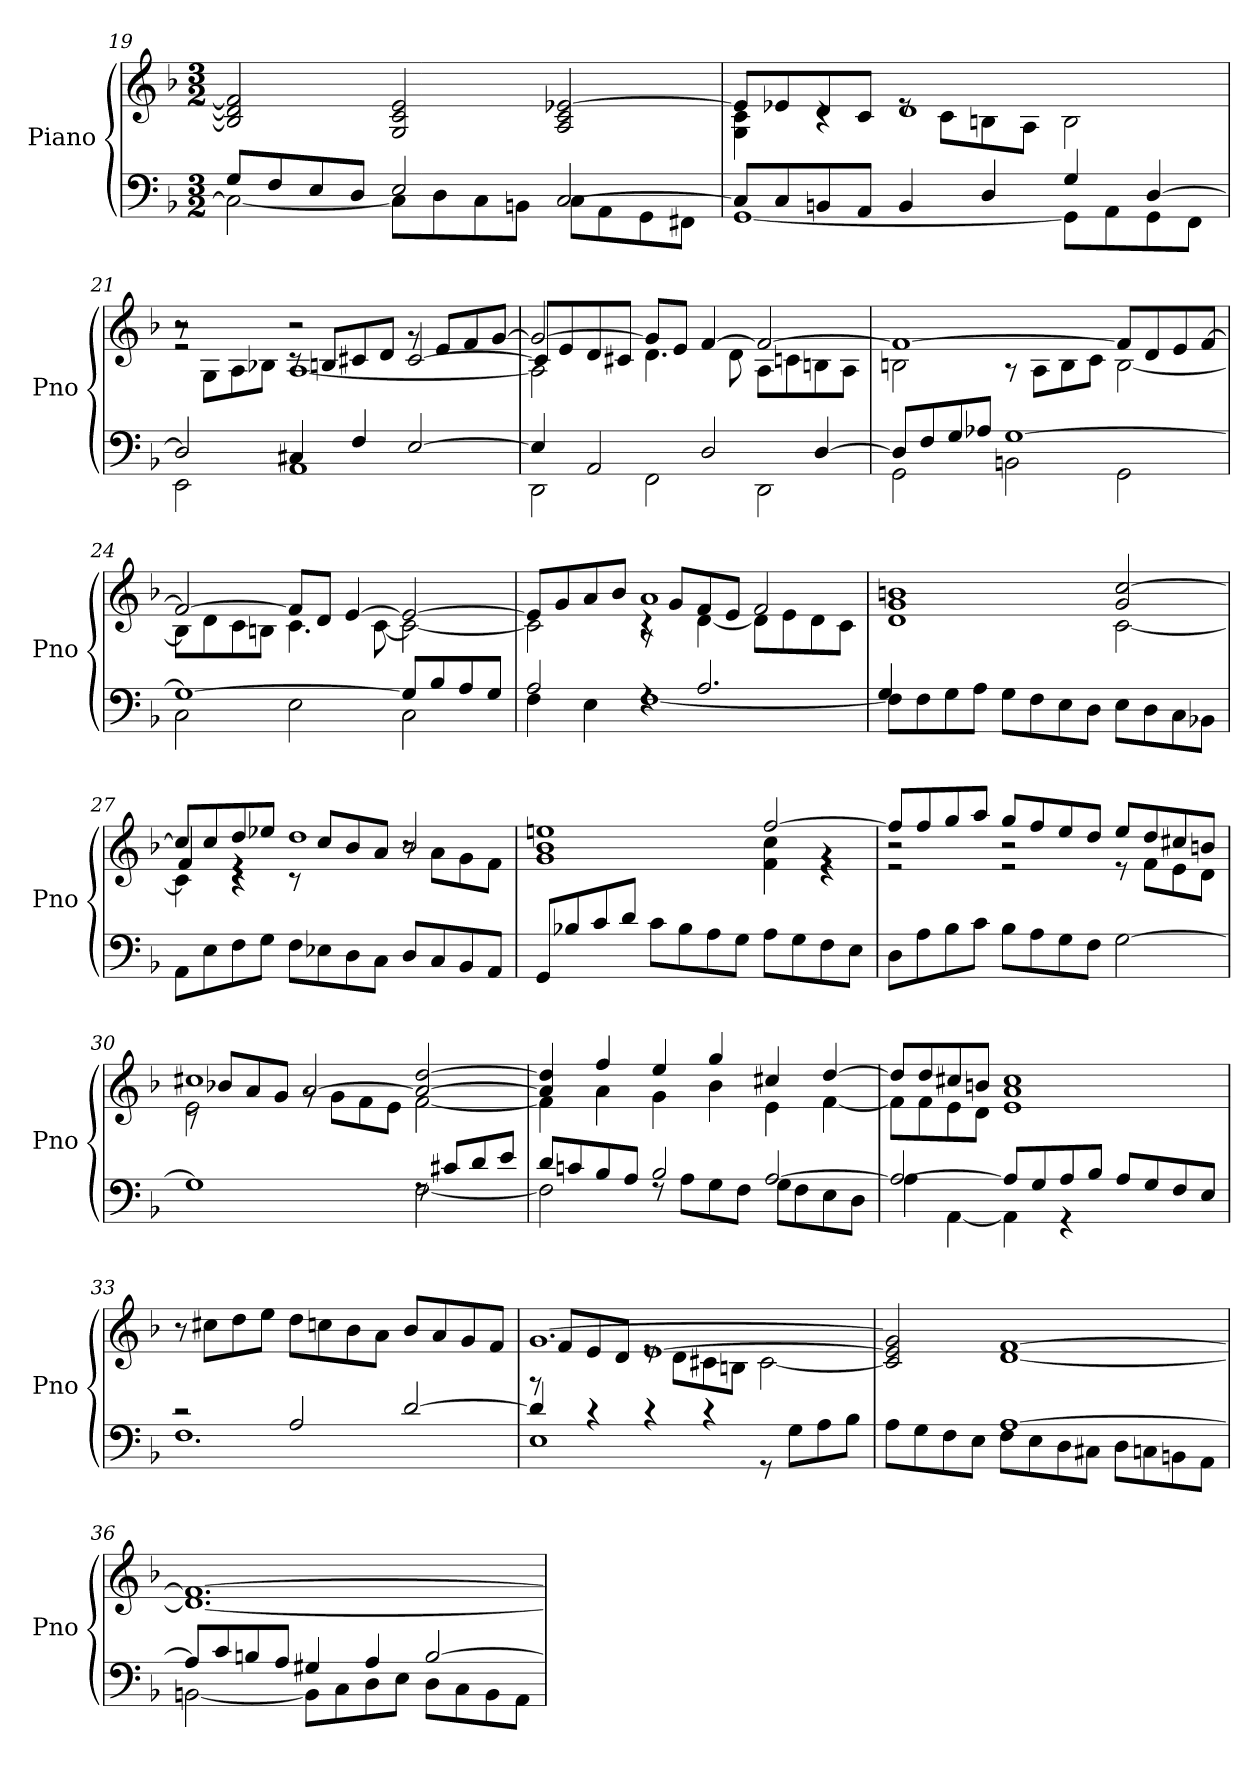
**kern	**kern
*part1	*part1
*staff2	*staff1
*I"Piano	*
*I'Pno	*
!!LO:LB:g=z
*clefF4	*clefG2
*k[b-]	*k[b-]
*M3/2	*M3/2
=19	=19
*^	*
8G/L	2C\_	2B/] 2d/] 2f/]
8F/	.	.
8E/	.	.
8D/J	.	.
2E/	8C\L]	2G/ 2c/ 2e/
.	8D\	.
.	8C\	.
.	8BBn\J	.
[2C/	8C\L	2A/ 2c/ [2e-X/
.	8AA\	.
.	8GG\	.
.	8FF#X\J	.
=20	=20	=20
*	*	*^
8C/L]	[1GG	8e-/L]	4G\ 4c\
8C/	.	8e-X/	.
8BBn/	.	8d/	4rc
8AA/J	.	8c/J	.
4BB/	.	1d	8re
.	.	.	8c\L
4D/	.	.	8Bn\
.	.	.	8A\J
4G/	8GG\L]	.	2B\
.	8AA\	.	.
[4D/	8GG\	.	.
.	8FF\J	.	.
!!LO:LB:g=z
=21	=21	=21	=21
*	*	*	*^
2D/]	2EE\	2r	8r	2re
.	.	.	8G\L	.
.	.	.	8A\	.
.	.	.	8B-X\J	.
4C#X/	1AA	2r	[1A	8rc
.	.	.	.	8Bn/L
4F/	.	.	.	8c#X/
.	.	.	.	8d/J
[2E/	.	8rg	.	[2c#/
.	.	8e/L	.	.
.	.	8f/	.	.
.	.	[8g/J	.	.
=22	=22	=22	=22	=22
4E/]	2DD\	2g/_	2A\]	8c#/L]
.	.	.	.	8e/
2AA/	.	.	.	8d/
.	.	.	.	8c#X/J
.	2FF\	8g/L]	4.d\	1ryy
.	.	8e/J	.	.
2D/	.	[4f/	.	.
.	.	.	8d\	.
.	2DD\	2f/_	8A\L	.
.	.	.	8cn\	.
[4D/	.	.	8Bn\	.
.	.	.	8A\J	.
*	*	*	*v	*v
!!LO:LB:g=z
=23	=23	=23	=23
8D/L]	2GG\	1f_	2Bn\
8F/	.	.	.
8G/	.	.	.
8A-X/J	.	.	.
[1G	2BBn\	.	8r
.	.	.	8A\L
.	.	.	8B\
.	.	.	8c\J
.	2GG\	8f/L]	[2B\
.	.	8d/	.
.	.	8e/	.
.	.	[8f/J	.
=24	=24	=24	=24
1G_	2C\	2f/_	8B\L]
.	.	.	8d\
.	.	.	8c\
.	.	.	8Bn\J
.	2E\	8f/L]	4.c\
.	.	8d/J	.
.	.	[4e/	.
.	.	.	[8c\
8G/L]	2C\	2e/_	2c\_
8B-/	.	.	.
8A/	.	.	.
8G/J	.	.	.
!!LO:LB:g=z
=25	=25	=25	=25
*	*	*	*^
2A/	4F\	8e/L]	2c\]	2ryy
.	.	8g/	.	.
.	4E\	8a/	.	.
.	.	8b-/J	.	.
4rF	[1F	1a	4rc	8rA
.	.	.	.	8g/L
2.A/	.	.	[4d\	8f/
.	.	.	.	8e/J
.	.	.	8d\L]	2f/
.	.	.	8e\	.
.	.	.	8d\	.
.	.	.	8c\J	.
*	*	*	*v	*v
=26	=26	=26	=26
8F\L]	4G/	1d 1g 1bn	1ryy
8F\	.	.	.
8G\	1ryy	.	.
8A\J	.	.	.
8G\L	.	.	.
8F\	.	.	.
8E\	.	.	.
8D\J	.	.	.
8E\L	.	2g/ [2cc/	[2c\
8D\	.	.	.
8C\	4ryy	.	.
8BB-X\J	.	.	.
*v	*v	*	*
=27	=27	=27
*	*	*^
8AA\L	8cc/L]	4c\]	4f/
8E\	8cc/	.	.
8F\	8dd/	4re	4rc
8G\J	8ee-X/J	.	.
8F\L	1dd	2ryy	8rc
8E-X\	.	.	8cc/L
8D\	.	.	8b-/
8C\J	.	.	8a/J
8D/L	.	8r	2b-/
8C/	.	8a\L	.
8BB-/	.	8g\	.
8AA/J	.	8f\J	.
!!LO:LB:g=z	!!	!!
=28	=28	=28	=28
8GG/L	1g 1b- 1een	1ryy	4ryy
8B-X/	.	.	.
*	*	*v	*v
8c/	.	.
8d/J	.	.
8c\L	.	.
8B-\	.	.
8A\	.	.
8G\J	.	.
8A\L	[2ff/	4f\ 4cc\
8G\	.	.
*	*	*^
8F\	.	4rg	4re
8E\J	.	.	.
=29	=29	=29	=29
8D\L	8ff/L]	2r	2re
8A\	8ff/	.	.
8B-\	8gg/	.	.
8c\J	8aa/J	.	.
8B-\L	8gg/L	2r	2re
8A\	8ff/	.	.
8G\	8ee/	.	.
8F\J	8dd/J	.	.
[2G\	8ee/L	8r	2ryy
.	8dd/	8f\L	.
.	8cc#X/	8e\	.
.	8bn/J	8d\J	.
=30	=30	=30	=30
*^	*	*	*
1G]	1ryy	1cc#X	2e\	8rc
.	.	.	.	8b-X/L
.	.	.	.	8a/
.	.	.	.	8g/J
.	.	.	8rg	[2a/
.	.	.	8g\L	.
.	.	.	8f\	.
.	.	.	8e\J	.
8rF	[2F\	2a/_ [2dd/	[2f\	2ryy
8c#X/L	.	.	.	.
8d/	.	.	.	.
8e/J	.	.	.	.
*	*	*	*v	*v
!!LO:PB:g=z
=31	=31	=31	=31
8d/L	2F\]	4a/] 4dd/]	4f\]
8cn/	.	.	.
8B-/	.	4ff/	4a\
8A/J	.	.	.
2B-/	8rF	4ee/	4g\
.	8A\L	.	.
.	8G\	4gg/	4b-\
.	8F\J	.	.
[2A/	8G\L	4cc#X/	4e\
.	8F\	.	.
.	8E\	[4dd/	[4f\
.	8D\J	.	.
=32	=32	=32	=32
2A/_	4A\	8dd/L]	8f\L]
.	.	8dd/	8f\
.	[4AA\	8cc#X/	8e\
.	.	8bn/J	8d\J
8A/L]	4AA\]	1e 1a 1cc#	1ryy
8G/	.	.	.
8A/	4r	.	.
8B-/J	.	.	.
8A/L	2ryy	.	.
8G/	.	.	.
8F/	.	.	.
8E/J	.	.	.
*	*	*v	*v
=33	=33	=33
2r	1.F	8r
.	.	8cc#X\L
.	.	8dd\
.	.	8ee\J
2A/	.	8dd\L
.	.	8ccn\
.	.	8b-\
.	.	8a\J
[2d/	.	8b-/L
.	.	8a/
.	.	8g/
.	.	8f/J
!!LO:LB:g=z
=34	=34	=34
*	*	*^
*	*	*	*^
4d/]	1E	[1.g	2ryy	8rF
.	.	.	.	8f/L
4r	.	.	.	8e/
.	.	.	.	8d/J
4r	.	.	8re	[1e
.	.	.	8d\L	.
4r	.	.	8c#X\	.
.	.	.	8Bn\J	.
8rGG	2ryy	.	[2c#\	.
8G\L	.	.	.	.
8A\	.	.	.	.
8B-\J	.	.	.	.
*	*	*v	*v	*v
=35	=35	=35
8A\L	2ryy	2c#/] 2e/] 2g/]
8G\	.	.
8F\	.	.
8E\J	.	.
[1A	8F\L	[1d [1f
.	8E\	.
.	8D\	.
.	8C#X\J	.
.	8D\L	.
.	8Cn\	.
.	8BBn\	.
.	8AA\J	.
!!LO:LB:g=z
=36	=36	=36
8A/L]	[2BBn\	1.d_ 1.f_
8c/	.	.
8Bn/	.	.
8A/J	.	.
4G#X/	8BB\L]	.
.	8C\	.
4A/	8D\	.
.	8E\J	.
[2B/	8D\L	.
.	8C\	.
.	8BB\	.
.	8AA\J	.
*v	*v	*
=	=
*-	*-
